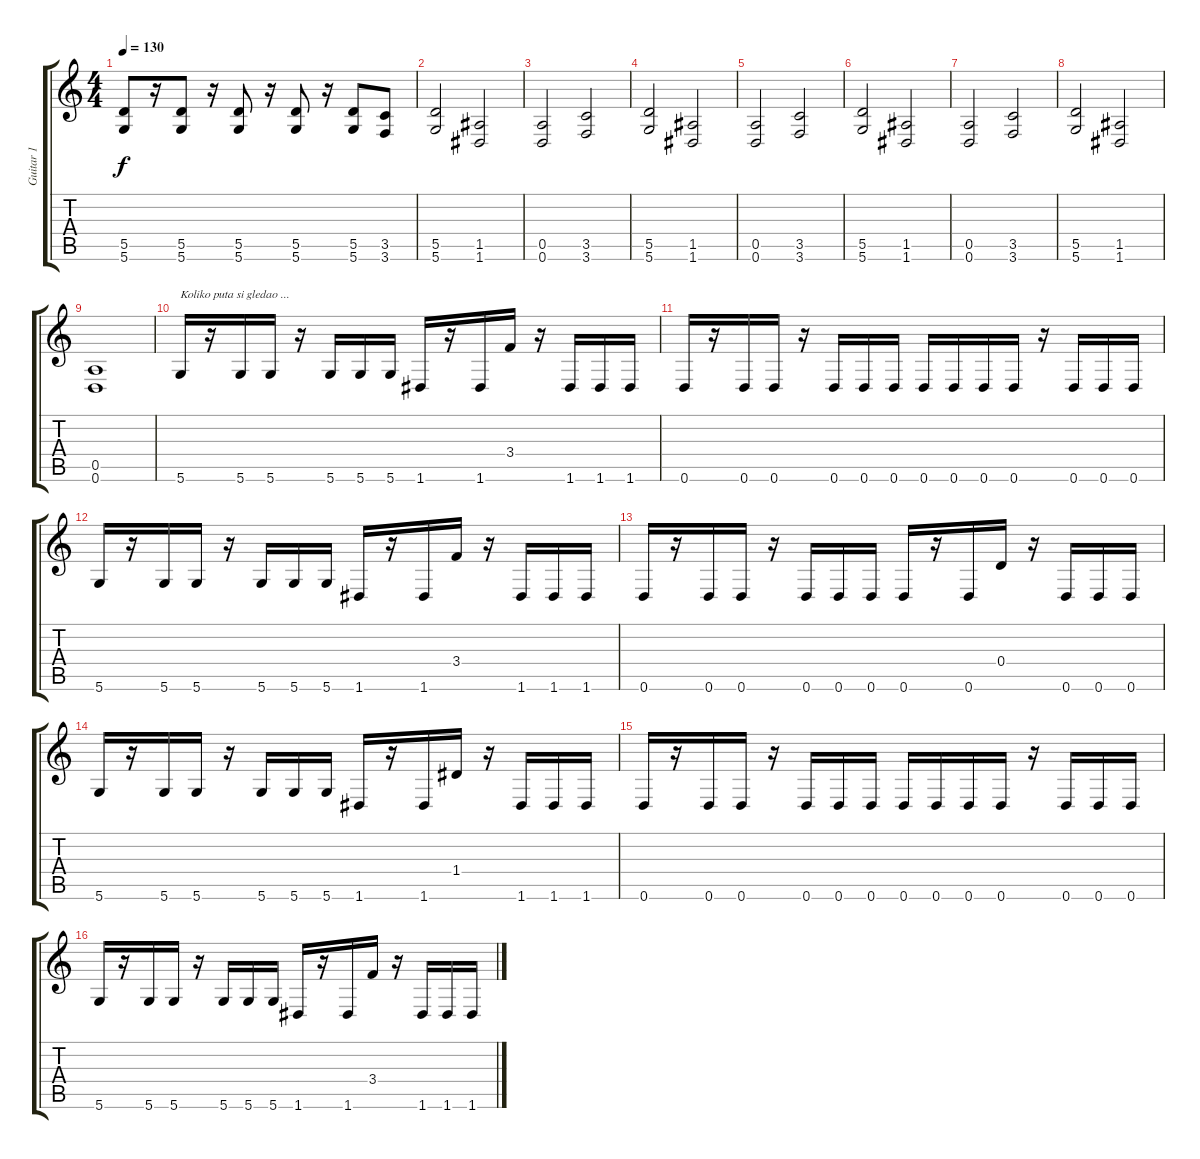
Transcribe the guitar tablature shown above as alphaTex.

\track ("Guitar 1" "Guitar 1") {instrument distortionguitar}
\staff {score tabs}
\tuning (E4 B3 G3 D3 A2 D2) {hide}
\ts (4 4)
\tempo 130
\clef g2
\ks c
(5.5 5.6).8{dy f instrument distortionguitar} r.16 (5.5 5.6).8 r.16 (5.5 5.6).8 r.16 (5.5 5.6).8 r.16 (5.5 5.6).8 (3.5 3.6).8 |
(5.5 5.6).2 (1.5 1.6).2 |
(0.5 0.6).2 (3.5 3.6).2 |
(5.5 5.6).2 (1.5 1.6).2 |
(0.5 0.6).2 (3.5 3.6).2 |
(5.5 5.6).2 (1.5 1.6).2 |
(0.5 0.6).2 (3.5 3.6).2 |
(5.5 5.6).2 (1.5 1.6).2 |
(0.5 0.6).1 |
5.6.16{txt "Koliko puta si gledao ..."} r.16 5.6.16 5.6.16 r.16 5.6.16 5.6.16 5.6.16 1.6.16 r.16 1.6.16 3.4.16 r.16 1.6.16 1.6.16 1.6.16 |
0.6.16 r.16 0.6.16 0.6.16 r.16 0.6.16 0.6.16 0.6.16 0.6.16 0.6.16 0.6.16 0.6.16 r.16 0.6.16 0.6.16 0.6.16 |
5.6.16 r.16 5.6.16 5.6.16 r.16 5.6.16 5.6.16 5.6.16 1.6.16 r.16 1.6.16 3.4.16 r.16 1.6.16 1.6.16 1.6.16 |
0.6.16 r.16 0.6.16 0.6.16 r.16 0.6.16 0.6.16 0.6.16 0.6.16 r.16 0.6.16 0.4.16 r.16 0.6.16 0.6.16 0.6.16 |
5.6.16 r.16 5.6.16 5.6.16 r.16 5.6.16 5.6.16 5.6.16 1.6.16 r.16 1.6.16 1.4.16 r.16 1.6.16 1.6.16 1.6.16 |
0.6.16 r.16 0.6.16 0.6.16 r.16 0.6.16 0.6.16 0.6.16 0.6.16 0.6.16 0.6.16 0.6.16 r.16 0.6.16 0.6.16 0.6.16 |
5.6.16 r.16 5.6.16 5.6.16 r.16 5.6.16 5.6.16 5.6.16 1.6.16 r.16 1.6.16 3.4.16 r.16 1.6.16 1.6.16 1.6.16
